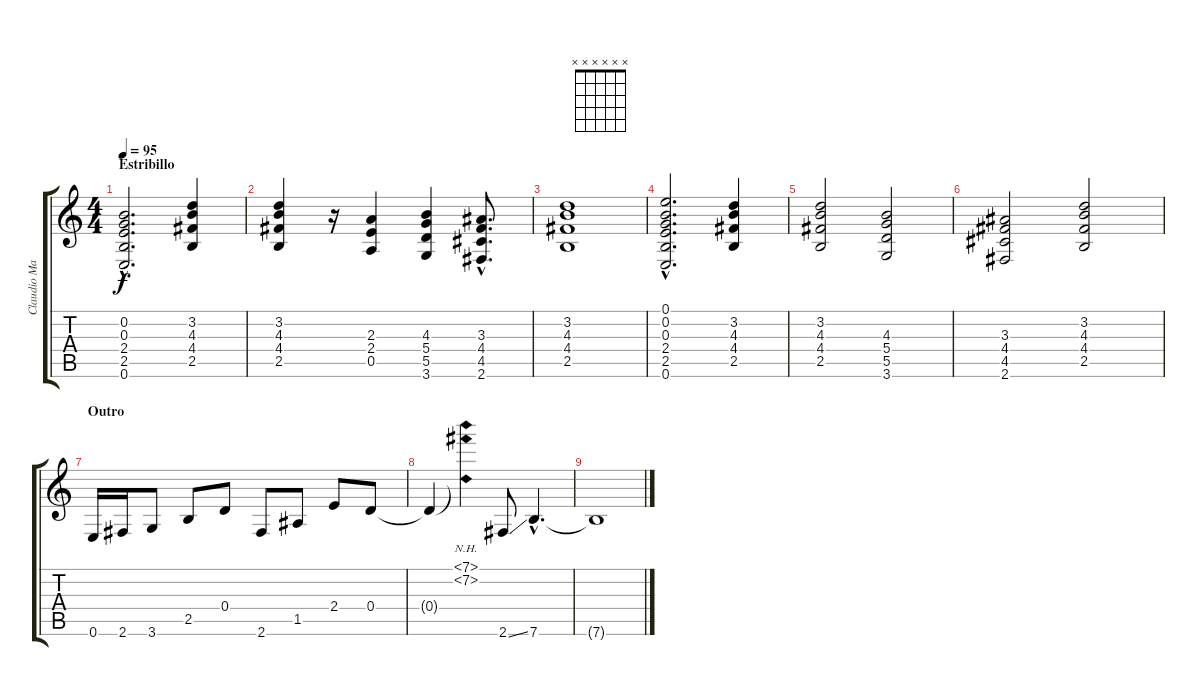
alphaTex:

\track ("Claudio Marciello (Gtr 1)" "Claudio Ma") {instrument electricguitarclean}
\staff {score tabs}
\tuning (E4 B3 G3 D3 A2 E2) {hide}
\chord ("" x x x x x x) {firstfret 0}
\ts (4 4)
\section ("" "Estribillo")
\tempo 95
\clef g2
\ks c
(0.2{hac} 0.3{hac} 2.4{hac} 2.5{hac} 0.6{hac}).2{d dy f} (3.2 4.3 4.4 2.5).4 |
(3.2 4.3 4.4 2.5).4 r.16 (2.3 2.4 0.5).4 (4.3 5.4 5.5 3.6).4 (3.3{hac} 4.4{hac} 4.5{hac} 2.6{hac}).8{d} |
(3.2 4.3 4.4 2.5).1 |
(0.1{hac} 0.2{hac} 0.3{hac} 2.4{hac} 2.5{hac} 0.6{hac}).2{d} (3.2 4.3 4.4 2.5).4 |
(3.2 4.3 4.4 2.5).2 (4.3 5.4 5.5 3.6).2 |
(3.3 4.4 4.5 2.6).2 (3.2 4.3 4.4 2.5).2 |
\section ("" "Outro")
0.6.16 2.6.16 3.6.8 2.5.8 0.4.8 2.6.8 1.5.8 2.4.8 0.4.8 |
0.4{t}.4 (7.1{nh} 7.2{nh} 0.4{nh t}).4 2.6{ss}.8 7.6{hac}.4{d} |
7.6{t}.1{ch ""}
